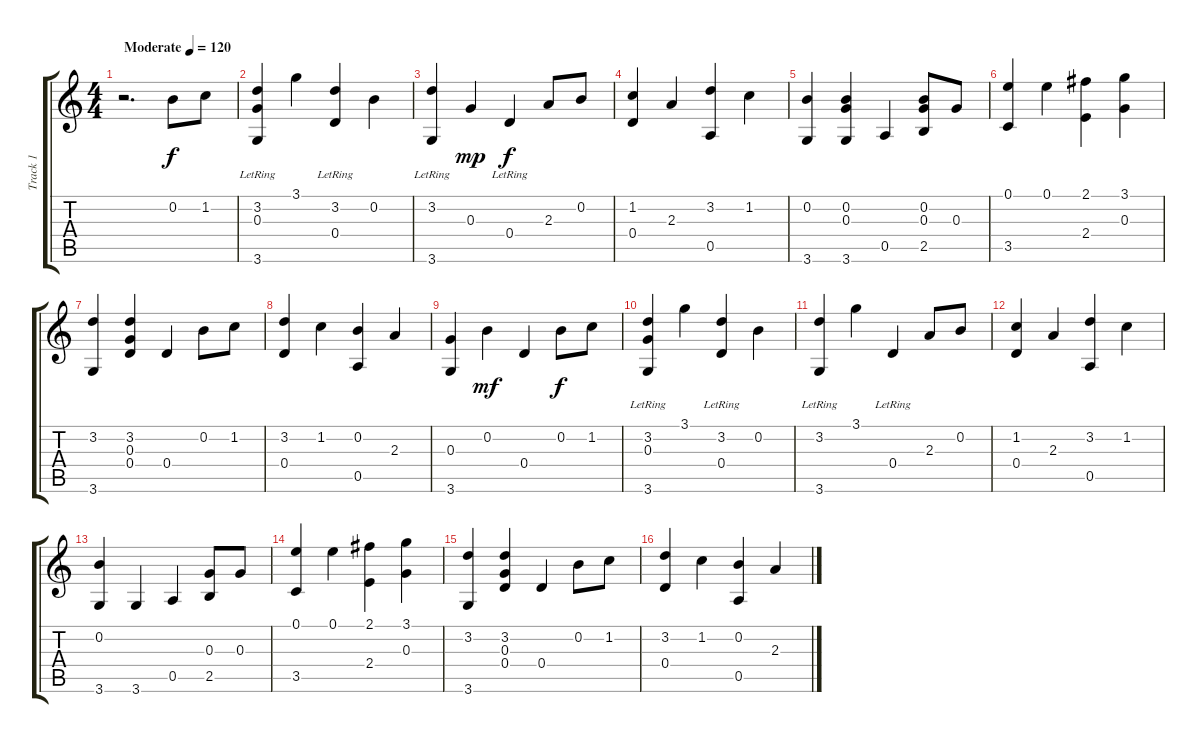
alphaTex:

\track ("Track 1" "Track 1") {instrument acousticguitarsteel}
\staff {score tabs}
\tuning (E4 B3 G3 D3 A2 E2) {hide}
\ts (4 4)
\tempo (120 "Moderate")
\clef g2
\ks c
r.2{d dy f instrument acousticguitarsteel} 0.2.8 1.2.8 |
(3.2 0.3{lr} 3.6{lr}).4 3.1.4 (3.2 0.4{lr}).4 0.2.4 |
(3.2 3.6{lr}).4 0.3.4{dy mp} 0.4{lr}.4{dy f} 2.3.8 0.2.8 |
(1.2 0.4).4 2.3.4 (3.2 0.5).4 1.2.4 |
(0.2 3.6).4 (0.2 0.3 3.6).4 0.5.4 (0.2 0.3 2.5).8 0.3.8 |
(0.1 3.5).4 0.1.4 (2.1 2.4).4 (3.1 0.3).4 |
(3.2 3.6).4 (3.2 0.3 0.4).4 0.4.4 0.2.8 1.2.8 |
(3.2 0.4).4 1.2.4 (0.2 0.5).4 2.3.4 |
(0.3 3.6).4 0.2.4{dy mf} 0.4.4 0.2.8{dy f} 1.2.8 |
(3.2 0.3{lr} 3.6{lr}).4 3.1.4 (3.2 0.4{lr}).4 0.2.4 |
(3.2 3.6{lr}).4 3.1.4 0.4{lr}.4 2.3.8 0.2.8 |
(1.2 0.4).4 2.3.4 (3.2 0.5).4 1.2.4 |
(0.2 3.6).4 3.6.4 0.5.4 (0.3 2.5).8 0.3.8 |
(0.1 3.5).4 0.1.4 (2.1 2.4).4 (3.1 0.3).4 |
(3.2 3.6).4 (3.2 0.3 0.4).4 0.4.4 0.2.8 1.2.8 |
(3.2 0.4).4 1.2.4 (0.2 0.5).4 2.3.4
